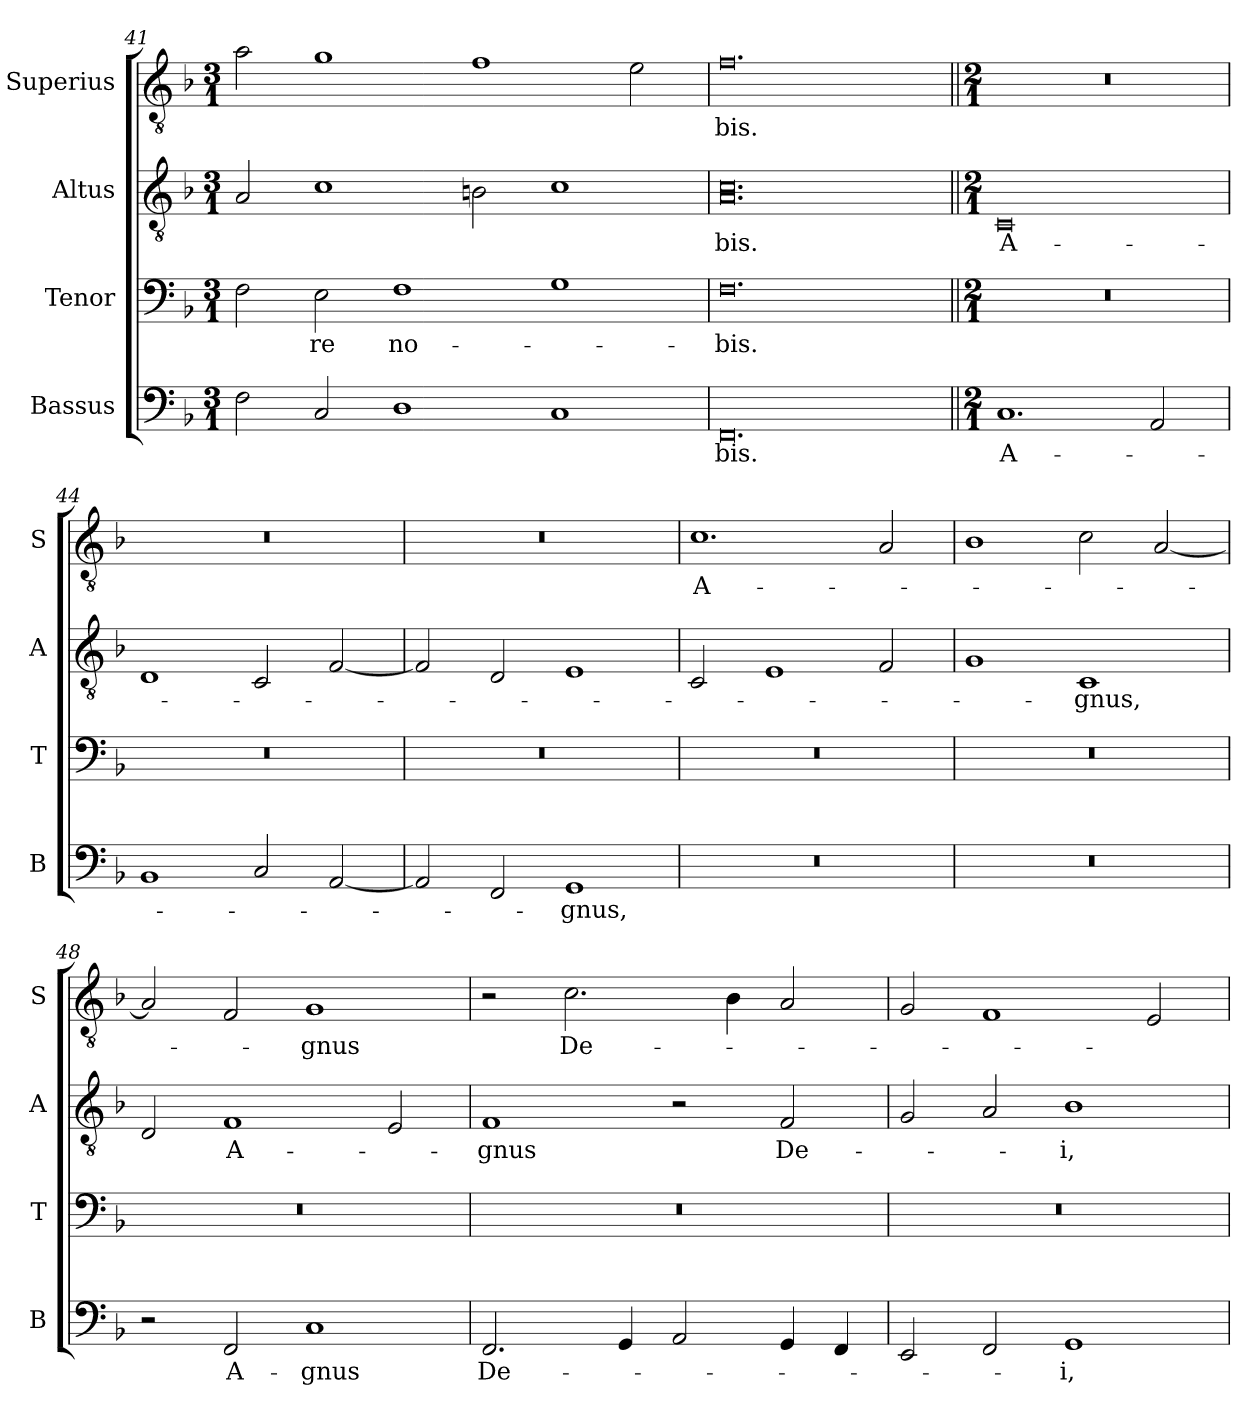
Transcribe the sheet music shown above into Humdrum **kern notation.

**kern	**text	**kern	**text	**kern	**text	**kern	**text
*part4	*part4	*part3	*part3	*part2	*part2	*part1	*part1
*staff4	*staff4	*staff3	*staff3	*staff2	*staff2	*staff1	*staff1
*I"Bassus	*	*I"Tenor	*	*I"Altus	*	*I"Superius	*
*I'B	*	*I'T	*	*I'A	*	*I'S	*
*clefF4	*	*clefF4	*	*clefGv2	*	*clefGv2	*
*k[b-]	*	*k[b-]	*	*k[b-]	*	*k[b-]	*
*M3/1	*	*M3/1	*	*M3/1	*	*M3/1	*
=41	=41	=41	=41	=41	=41	=41	=41
2F	.	2F	.	2A	.	2a	.
!	!	!	!LO:LY:i	!	!	!	!
2C	.	2E	-re	1c	.	1g	.
1D	.	1F	no-	.	.	.	.
.	.	.	.	2Bn	.	1f	.
1C	.	1G	.	1c	.	.	.
.	.	.	.	.	.	2e	.
=42	=42	=42	=42	=42	=42	=42	=42
*	*	*	*	*^	*	*	*
0.FF	-bis.	0.F	-bis.	0.c	0.A	-bis.	0.f	-bis.
*	*	*	*	*v	*v	*	*	*
=43||	=43||	=43||	=43||	=43||	=43||	=43||	=43||
*M2/1	*	*M2/1	*	*M2/1	*	*M2/1	*
1.C	A-	0r	.	0C	A-	0r	.
2AA	.	.	.	.	.	.	.
=44	=44	=44	=44	=44	=44	=44	=44
1BB-	.	0r	.	1D	.	0r	.
2C	.	.	.	2C	.	.	.
[2AA	.	.	.	[2F	.	.	.
=45	=45	=45	=45	=45	=45	=45	=45
2AA]	.	0r	.	2F]	.	0r	.
2FF	.	.	.	2D	.	.	.
1GG	-gnus,	.	.	1E	.	.	.
=46	=46	=46	=46	=46	=46	=46	=46
0r	.	0r	.	2C	.	1.c	A-
.	.	.	.	1E	.	.	.
.	.	.	.	2F	.	2A	.
=47	=47	=47	=47	=47	=47	=47	=47
0r	.	0r	.	1G	.	1B-	.
.	.	.	.	1C	-gnus,	2c	.
.	.	.	.	.	.	[2A	.
=48	=48	=48	=48	=48	=48	=48	=48
2r	.	0r	.	2D	.	2A]	.
!	!LO:LY:i	!	!	!	!LO:LY:i	!	!
2FF	A-	.	.	1F	A-	2F	.
!	!LO:LY:i	!	!	!	!	!	!
1C	-gnus	.	.	.	.	1G	-gnus
.	.	.	.	2E	.	.	.
=49	=49	=49	=49	=49	=49	=49	=49
!	!LO:LY:i	!	!	!	!LO:LY:i	!	!
2.FF	De-	0r	.	1F	-gnus	2r	.
.	.	.	.	.	.	2.c	De-
4GG	.	.	.	.	.	.	.
2AA	.	.	.	2r	.	.	.
.	.	.	.	.	.	4B-	.
4GG	.	.	.	2F	De-	2A	.
4FF	.	.	.	.	.	.	.
=50	=50	=50	=50	=50	=50	=50	=50
2EE	.	0r	.	2G	.	2G	.
2FF	.	.	.	2A	.	1F	.
!	!LO:LY:i	!	!	!	!	!	!
1GG	-i,	.	.	1B-	-i,	.	.
.	.	.	.	.	.	2E	.
=	=	=	=	=	=	=	=
*-	*-	*-	*-	*-	*-	*-	*-
